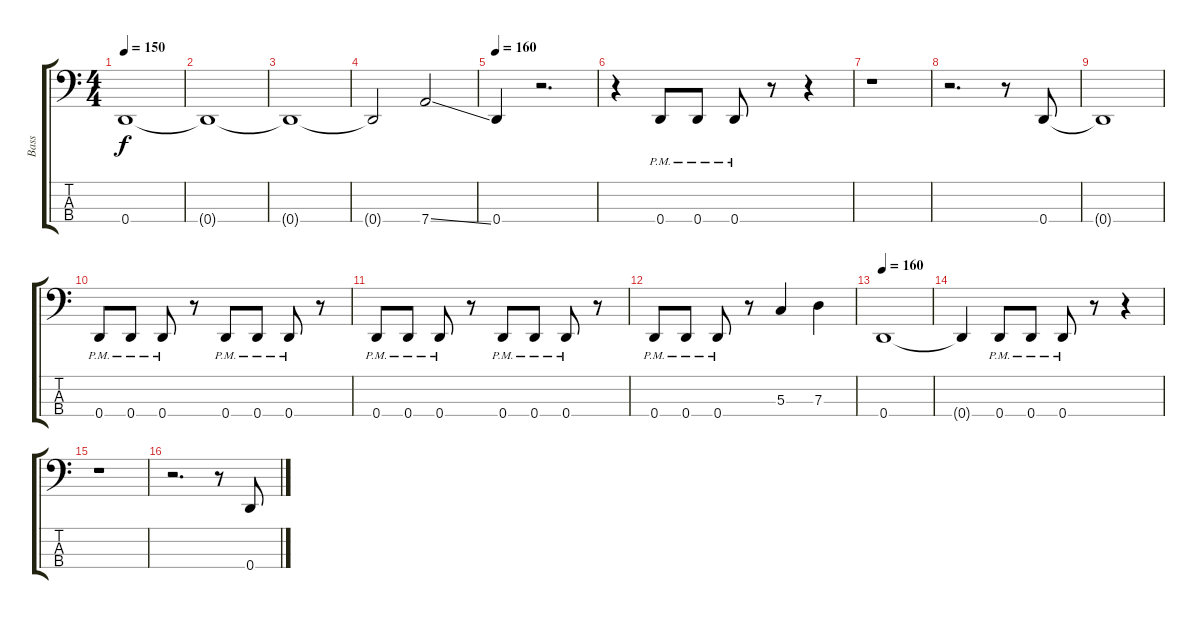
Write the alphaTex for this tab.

\track ("Bass" "Bass") {instrument electricbasspick}
\staff {score tabs}
\tuning (F2 C2 G1 D1) {hide}
\ts (4 4)
\tempo 150
\clef f4
\ks c
0.4.1{dy f} |
0.4{t}.1 |
0.4{t}.1 |
0.4{t}.2 7.4{ss}.2 |
\tempo 160
0.4.4 r.2{d} |
r.4 0.4{pm}.8 0.4{pm}.8 0.4{pm}.8 r.8 r.4 |
r.1 |
r.2{d} r.8 0.4.8 |
0.4{t}.1 |
0.4{pm}.8 0.4{pm}.8 0.4{pm}.8 r.8 0.4{pm}.8 0.4{pm}.8 0.4{pm}.8 r.8 |
0.4{pm}.8 0.4{pm}.8 0.4{pm}.8 r.8 0.4{pm}.8 0.4{pm}.8 0.4{pm}.8 r.8 |
0.4{pm}.8 0.4{pm}.8 0.4{pm}.8 r.8 5.3.4 7.3.4 |
\tempo 160
0.4.1 |
0.4{t}.4 0.4{pm}.8 0.4{pm}.8 0.4{pm}.8 r.8 r.4 |
r.1 |
r.2{d} r.8 0.4.8
